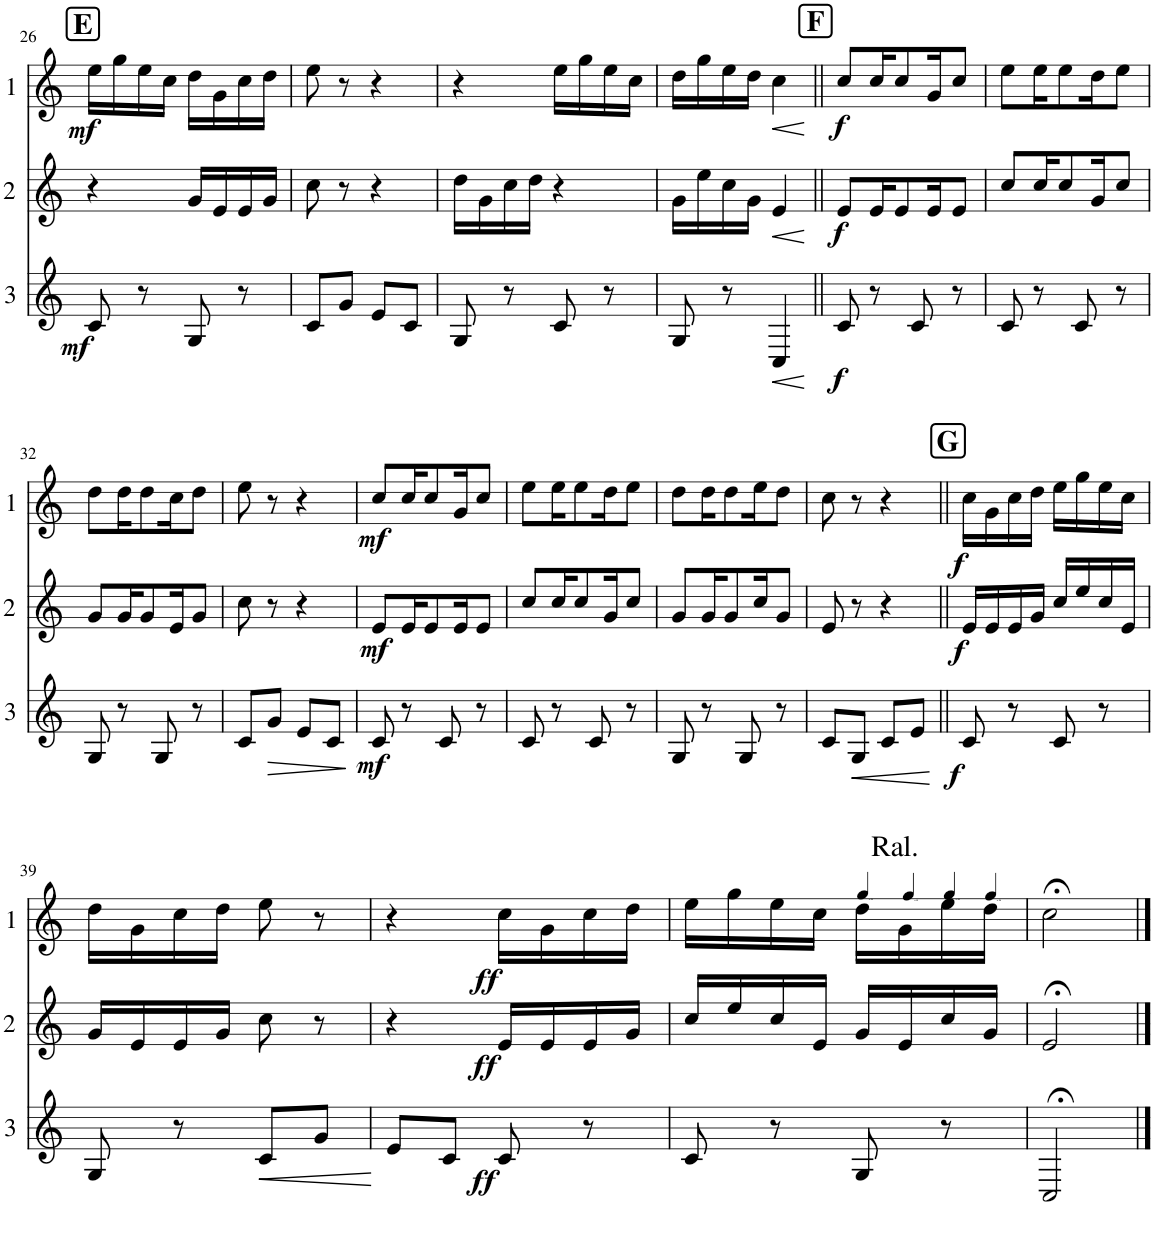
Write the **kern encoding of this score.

**kern	**dynam	**kern	**dynam	**kern	**dynam
*part3	*part3	*part2	*part2	*part1	*part1
*staff3	*staff3	*staff2	*staff2	*staff1	*staff1
*I"Cor 3	*	*I"Cor 2	*	*I"Cor 1	*
!!LO:PB:g=z
*clefG2	*	*clefG2	*	*clefG2	*
*Trd4c7	*	*Trd4c7	*	*Trd4c7	*
*k[]	*	*k[]	*	*k[]	*
*M2/4	*	*M2/4	*	*M2/4	*
!!LO:REH:place=s1:a:B:cj:fs=14:t=E
=26	=26	=26	=26	=26	=26
!	!LO:DY:b	!	!	!	!LO:DY:b
8c/	mf	4r	.	16ee\LL	mf
.	.	.	.	16gg\	.
8r	.	.	.	16ee\	.
.	.	.	.	16cc\JJ	.
8G/	.	16g/LL	.	16dd\LL	.
.	.	16e/	.	16g\	.
8r	.	16e/	.	16cc\	.
.	.	16g/JJ	.	16dd\JJ	.
=27	=27	=27	=27	=27	=27
8c/L	.	8cc\	.	8ee\	.
8g/J	.	8r	.	8r	.
8e/L	.	4r	.	4r	.
8c/J	.	.	.	.	.
=28	=28	=28	=28	=28	=28
8G/	.	16dd\LL	.	4r	.
.	.	16g\	.	.	.
8r	.	16cc\	.	.	.
.	.	16dd\JJ	.	.	.
8c/	.	4r	.	16ee\LL	.
.	.	.	.	16gg\	.
8r	.	.	.	16ee\	.
.	.	.	.	16cc\JJ	.
=29	=29	=29	=29	=29	=29
8G/	.	16g\LL	.	16dd\LL	.
.	.	16ee\	.	16gg\	.
8r	.	16cc\	.	16ee\	.
.	.	16g\JJ	.	16dd\JJ	.
!	!LO:HP:b	!	!LO:HP:b	!	!LO:HP:b
4C/	<	4e/	<	4cc\	<
.	[	.	[	.	[
!!LO:REH:place=s1:a:B:cj:fs=14:t=F
=30||	=30||	=30||	=30||	=30||	=30||
!	!LO:DY:b	!	!LO:DY:b	!	!LO:DY:b
8c/	f	8e/L	f	8cc/L	f
8r	.	16e/K	.	16cc/K	.
.	.	8e/	.	8cc/	.
8c/	.	.	.	.	.
.	.	16e/K	.	16g/K	.
8r	.	8e/J	.	8cc/J	.
=31	=31	=31	=31	=31	=31
8c/	.	8cc/L	.	8ee\L	.
8r	.	16cc/K	.	16ee\K	.
.	.	8cc/	.	8ee\	.
8c/	.	.	.	.	.
.	.	16g/K	.	16dd\K	.
8r	.	8cc/J	.	8ee\J	.
!!LO:LB:g=z
=32	=32	=32	=32	=32	=32
8G/	.	8g/L	.	8dd\L	.
8r	.	16g/K	.	16dd\K	.
.	.	8g/	.	8dd\	.
8G/	.	.	.	.	.
.	.	16e/K	.	16cc\K	.
8r	.	8g/J	.	8dd\J	.
=33	=33	=33	=33	=33	=33
8c/L	.	8cc\	.	8ee\	.
!	!LO:HP:b	!	!	!	!
8g/J	>	8r	.	8r	.
8e/L	.	4r	.	4r	.
8c/J	.	.	.	.	.
.	]	.	.	.	.
=34	=34	=34	=34	=34	=34
!	!LO:DY:b	!	!LO:DY:b	!	!LO:DY:b
8c/	mf	8e/L	mf	8cc/L	mf
8r	.	16e/K	.	16cc/K	.
.	.	8e/	.	8cc/	.
8c/	.	.	.	.	.
.	.	16e/K	.	16g/K	.
8r	.	8e/J	.	8cc/J	.
=35	=35	=35	=35	=35	=35
8c/	.	8cc/L	.	8ee\L	.
8r	.	16cc/K	.	16ee\K	.
.	.	8cc/	.	8ee\	.
8c/	.	.	.	.	.
.	.	16g/K	.	16dd\K	.
8r	.	8cc/J	.	8ee\J	.
=36	=36	=36	=36	=36	=36
8G/	.	8g/L	.	8dd\L	.
8r	.	16g/K	.	16dd\K	.
.	.	8g/	.	8dd\	.
8G/	.	.	.	.	.
.	.	16cc/K	.	16ee\K	.
8r	.	8g/J	.	8dd\J	.
=37	=37	=37	=37	=37	=37
8c/L	.	8e/	.	8cc\	.
!	!LO:HP:b	!	!	!	!
8G/J	<	8r	.	8r	.
8c/L	.	4r	.	4r	.
8e/J	.	.	.	.	.
.	[	.	.	.	.
!!LO:REH:place=s1:a:B:cj:fs=14:t=G
=38||	=38||	=38||	=38||	=38||	=38||
!	!LO:DY:b	!	!LO:DY:b	!	!LO:DY:b
8c/	f	16e/LL	f	16cc\LL	f
.	.	16e/	.	16g\	.
8r	.	16e/	.	16cc\	.
.	.	16g/JJ	.	16dd\JJ	.
8c/	.	16cc/LL	.	16ee\LL	.
.	.	16ee/	.	16gg\	.
8r	.	16cc/	.	16ee\	.
.	.	16e/JJ	.	16cc\JJ	.
!!LO:LB:g=z
=39	=39	=39	=39	=39	=39
8G/	.	16g/LL	.	16dd\LL	.
.	.	16e/	.	16g\	.
8r	.	16e/	.	16cc\	.
.	.	16g/JJ	.	16dd\JJ	.
!	!LO:HP:b	!	!	!	!
8c/L	<	8cc\	.	8ee\	.
8g/J	.	8r	.	8r	.
.	[	.	.	.	.
=40	=40	=40	=40	=40	=40
8e/L	.	4r	.	4r	.
8c/J	.	.	.	.	.
!	!LO:DY:b	!	!LO:DY:b	!	!LO:DY:b
8c/	ff	16e/LL	ff	16cc\LL	ff
.	.	16e/	.	16g\	.
8r	.	16e/	.	16cc\	.
.	.	16g/JJ	.	16dd\JJ	.
=41	=41	=41	=41	=41	=41
8c/	.	16cc/LL	.	16ee\LL	.
.	.	16ee/	.	16gg\	.
8r	.	16cc/	.	16ee\	.
.	.	16e/JJ	.	16cc\JJ	.
*	*	*	*	*MM56	*
!	!	!	!	!LO:TX:a:t=Ral.	!
8G/	.	16g/LL	.	16dd\LL	.
*	*	*	*	*MM51	*
.	.	16e/	.	16g\	.
*	*	*	*	*MM44	*
8r	.	16cc/	.	16ee\	.
*	*	*	*	*MM38	*
.	.	16g/JJ	.	16dd\JJ	.
=42	=42	=42	=42	=42	=42
2C;</	.	2e;</	.	2cc;<\	.
==	==	==	==	==	==
*-	*-	*-	*-	*-	*-
